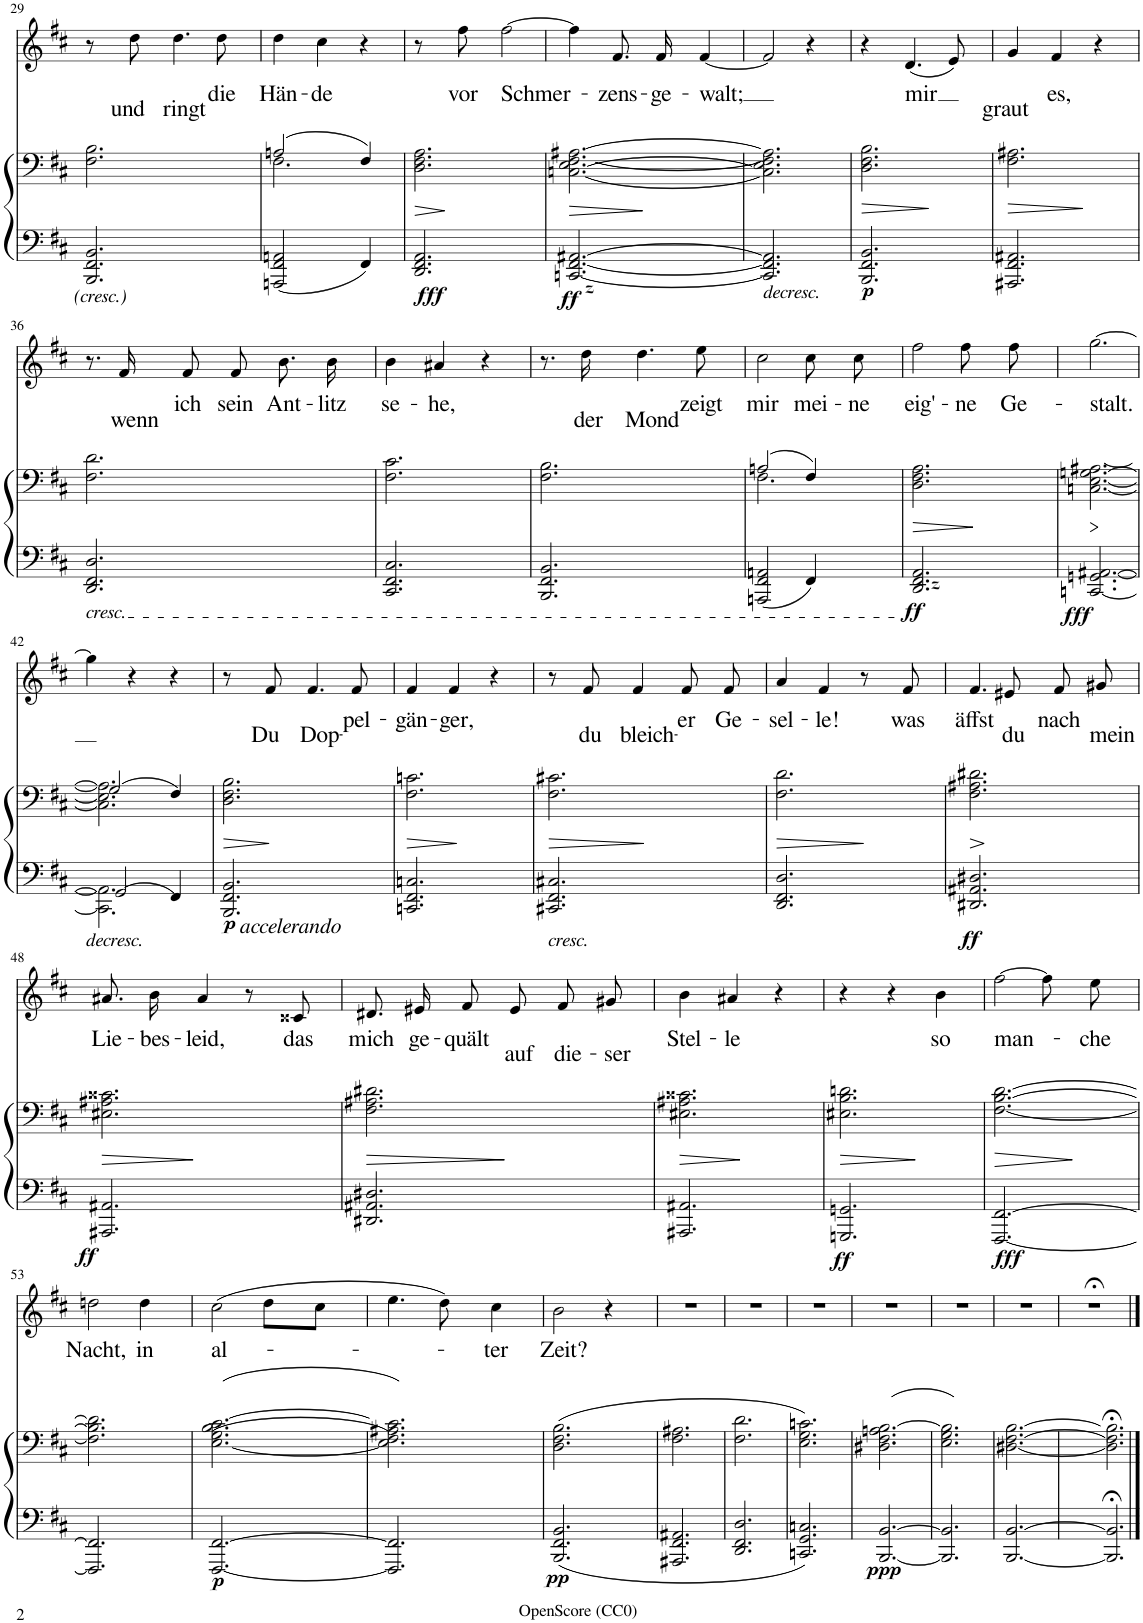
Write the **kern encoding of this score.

**kern	**kern	**dynam	**kern	**text
*part2	*part2	*part2	*part1	*part1
*staff3	*staff2	*staff2/3	*staff1	*staff1
*I"Piano	*	*	*I"Voice	*
*I'Pno	*	*	*	*
!!LO:PB:g=z
*clefF4	*clefF4	*	*clefG2	*
*k[f#c#]	*k[f#c#]	*	*k[f#c#]	*
*M3/4	*M3/4	*	*M3/4	*
=29	=29	=29	=29	=29
2.BBB/ 2.FF#/ 2.BB/	2.F#\ 2.B\	.	8r	.
!	!	!	!	!LO:LY:b
.	.	.	8dd\	und
!	!	!	!	!LO:LY:b
.	.	.	4.dd\	ringt
!	!	!	!	!LO:LY:b
.	.	.	8dd\	die
=30	=30	=30	=30	=30
*	*^	*	*	*
!	!	!	!	!	!LO:LY:b
2AAAn/ 2FF#/ 2AAn/	(2An/	2.F#\	.	4dd\	Hän-
!	!	!	!	!	!LO:LY:b
.	.	.	.	4cc#\	-de
4FF#/	4F#/)	.	.	4r	.
*	*v	*v	*	*	*
=31	=31	=31	=31	=31
!	!	!LO:HP:b	!	!
!	!	!LO:DY:n=1:b=2	!	!
2.DD/ 2.FF#/ 2.AA/	2.D\ 2.F#\ 2.A\	> fff	8r	.
!	!	!	!	!LO:LY:b
.	.	.	8ff#\	vor
!	!	!	!	!LO:LY:b
.	.	.	[2ff#\	Schmer-
.	.	]	.	.
=32	=32	=32	=32	=32
!	!	!LO:HP:b	!	!
!	!	!LO:DY:n=1:b=2	!	!
!	!	!LO:DY:n=2:b=2	!	!
[2.CCn/ [2.FF#/ [2.AA#X/	[2.Cn\ [2.E\ [2.F#\ [2.A#X\	> ff other-dynamics	4ff#\]	.
!	!	!	!	!LO:LY:b
.	.	.	8.f#/	zens-
!	!	!	!	!LO:LY:b
.	.	.	16f#/	-ge-
!	!	!	!	!LO:LY:b
.	.	.	[4f#/	-walt;
.	.	]	.	.
=33	=33	=33	=33	=33
!LO:TX:b:i:t=decresc.	!	!	!	!
2.CC/] 2.FF#/] 2.AA#/]	2.C\] 2.E\] 2.F#\] 2.A#\]	.	2f#/]	.
.	.	.	4r	.
=34	=34	=34	=34	=34
!	!	!LO:HP:b	!	!
!	!	!LO:DY:n=1:b=2	!	!
2.BBB/ 2.FF#/ 2.BB/	2.D\ 2.F#\ 2.B\	> p	4r	.
!	!	!	!	!LO:LY:b
.	.	.	(4.d/	mir
.	.	.	8e/)	.
.	.	]	.	.
=35	=35	=35	=35	=35
!	!	!LO:HP:b	!	!LO:LY:b
2.AAA#X/ 2.FF#/ 2.AA#X/	2.F#\ 2.A#X\	>	4g/	graut
!	!	!	!	!LO:LY:b
.	.	.	4f#/	es,
.	.	.	4r	.
.	.	]	.	.
!!LO:LB:g=z
=36	=36	=36	=36	=36
!LO:TX:b:i:t=cresc.	!	!	!	!
2.DD/ 2.FF#/ 2.D/	2.F#\ 2.d\	.	8.r	.
!	!	!	!	!LO:LY:b
.	.	.	16f#/	wenn
!	!	!	!	!LO:LY:b
.	.	.	8f#/	ich
!	!	!	!	!LO:LY:b
.	.	.	8f#/	sein
!	!	!	!	!LO:LY:b
.	.	.	8.b\	Ant-
!	!	!	!	!LO:LY:b
.	.	.	16b\	-litz
=37	=37	=37	=37	=37
!	!	!	!	!LO:LY:b
2.CC#/ 2.FF#/ 2.C#/	2.F#\ 2.c#\	.	4b\	se-
!	!	!	!	!LO:LY:b
.	.	.	4a#X/	-he,
.	.	.	4r	.
=38	=38	=38	=38	=38
2.BBB/ 2.FF#/ 2.BB/	2.F#\ 2.B\	.	8.r	.
!	!	!	!	!LO:LY:b
.	.	.	16dd\	der
!	!	!	!	!LO:LY:b
.	.	.	4.dd\	Mond
!	!	!	!	!LO:LY:b
.	.	.	8ee\	zeigt
=39	=39	=39	=39	=39
*	*^	*	*	*
!	!	!	!	!	!LO:LY:b
2AAAn/ 2FF#/ 2AAn/	(2An/	2.F#\	.	2cc#\	mir
!	!	!	!	!	!LO:LY:b
4FF#/	4F#/)	.	.	8cc#\	mei-
!	!	!	!	!	!LO:LY:b
.	.	.	.	8cc#\	-ne
*	*v	*v	*	*	*
=40	=40	=40	=40	=40
!	!	!LO:HP:b	!	!LO:LY:b
!	!	!LO:DY:n=1:b=2	!	!
!	!	!LO:DY:n=2:b=2	!	!
2.DD/ 2.FF#/ 2.AA/	2.D\ 2.F#\ 2.A\	> ff other-dynamics	2ff#\	eig'-
!	!	!	!	!LO:LY:b
.	.	.	8ff#\	-ne
!	!	!	!	!LO:LY:b
.	.	.	8ff#\	Ge-
.	.	]	.	.
=41	=41	=41	=41	=41
!	!	!LO:HP:b	!	!LO:LY:b
!	!	!LO:DY:n=1:b=2	!	!
[2.CCn/ [2.GGn/ [2.AA#X/	[2.Cn\ [2.E\ [2.Gn\ [2.A#X\	> fff	[2.gg\	-stalt.
.	.	]	.	.
!!LO:LB:g=z
=42	=42	=42	=42	=42
*^	*^	*	*	*
!LO:TX:b:i:t=decresc.	!	!	!	!	!	!
2GG/]	2.CC\] 2.AA#\]	(2G/]	2.C\] 2.E\] 2.A#\]	.	4gg\]	.
.	.	.	.	.	4r	.
4FF#/	.	4F#/)	.	.	4r	.
*v	*v	*	*	*	*	*
*	*v	*v	*	*	*
=43	=43	=43	=43	=43
!LO:TX:b:i:t=accelerando	!	!	!	!
!	!	!LO:HP:b	!	!
!	!	!LO:DY:n=1:b=2	!	!
2.BBB/ 2.FF#/ 2.BB/	2.D\ 2.F#\ 2.B\	> p	8r	.
!	!	!	!	!LO:LY:b
.	.	.	8f#/	Du
!	!	!	!	!LO:LY:b
.	.	.	4.f#/	Dop-
!	!	!	!	!LO:LY:b
.	.	.	8f#/	-pel-
.	.	]	.	.
=44	=44	=44	=44	=44
!	!	!LO:HP:b	!	!LO:LY:b
2.CCn/ 2.FF#/ 2.Cn/	2.F#\ 2.cn\	>	4f#/	-gän-
!	!	!	!	!LO:LY:b
.	.	.	4f#/	-ger,
.	.	.	4r	.
.	.	]	.	.
=45	=45	=45	=45	=45
!LO:TX:b:i:t=cresc.	!	!	!	!
!	!	!LO:HP:b	!	!
2.CC#X/ 2.FF#/ 2.C#X/	2.F#\ 2.c#X\	>	8r	.
!	!	!	!	!LO:LY:b
.	.	.	8f#/	du
!	!	!	!	!LO:LY:b
.	.	.	4f#/	bleich-
!	!	!	!	!LO:LY:b
.	.	.	8f#/	-er
!	!	!	!	!LO:LY:b
.	.	.	8f#/	Ge-
.	.	]	.	.
=46	=46	=46	=46	=46
!	!	!LO:HP:b	!	!LO:LY:b
2.DD/ 2.FF#/ 2.D/	2.F#\ 2.d\	>	4a/	-sel-
!	!	!	!	!LO:LY:b
.	.	.	4f#/	-le!
.	.	.	8r	.
!	!	!	!	!LO:LY:b
.	.	.	8f#/	was
.	.	]	.	.
=47	=47	=47	=47	=47
!	!	!LO:HP:b	!	!LO:LY:b
!	!	!LO:DY:n=1:b=2	!	!
2.DD#X/ 2.AA#X/ 2.D#X/	2.F#\ 2.A#X\ 2.d#X\	> ff	4.f#/	äffst
!	!	!	!	!LO:LY:b
.	.	.	8e#X/	du
!	!	!	!	!LO:LY:b
.	.	.	8f#/	nach
!	!	!	!	!LO:LY:b
.	.	.	8g#X/	mein
.	.	]	.	.
!!LO:LB:g=z
=48	=48	=48	=48	=48
!	!	!LO:HP:b	!	!LO:LY:b
!	!	!LO:DY:n=1:b=2	!	!
2.AAA#X/ 2.AA#X/	2.E#X\ 2.A#X\ 2.c##X\	> ff	8.a#X/	Lie-
!	!	!	!	!LO:LY:b
.	.	.	16b\	-bes-
!	!	!	!	!LO:LY:b
.	.	.	4a#/	-leid,
.	.	.	8r	.
!	!	!	!	!LO:LY:b
.	.	.	8c##X/	das
.	.	]	.	.
=49	=49	=49	=49	=49
!	!	!LO:HP:b	!	!LO:LY:b
2.DD#X/ 2.AA#X/ 2.D#X/	2.F#\ 2.A#X\ 2.d#X\	>	8.d#X/	mich
!	!	!	!	!LO:LY:b
.	.	.	16e#X/	ge-
!	!	!	!	!LO:LY:b
.	.	.	8f#/	-quält
!	!	!	!	!LO:LY:b
.	.	.	8e#/	auf
!	!	!	!	!LO:LY:b
.	.	.	8f#/	die-
!	!	!	!	!LO:LY:b
.	.	.	8g#X/	-ser
.	.	]	.	.
=50	=50	=50	=50	=50
!	!	!LO:HP:b	!	!LO:LY:b
2.AAA#X/ 2.AA#X/	2.E#X\ 2.A#X\ 2.c##X\	>	4b\	Stel-
!	!	!	!	!LO:LY:b
.	.	.	4a#X/	-le
.	.	.	4r	.
.	.	]	.	.
=51	=51	=51	=51	=51
!	!	!LO:HP:b	!	!
!	!	!LO:DY:n=1:b=2	!	!
2.GGGn/ 2.GGn/	2.E#X\ 2.B\ 2.dn\	> ff	4r	.
.	.	.	4r	.
!	!	!	!	!LO:LY:b
.	.	.	4b\	so
.	.	]	.	.
=52	=52	=52	=52	=52
!	!	!LO:HP:b	!	!LO:LY:b
!	!	!LO:DY:n=1:b=2	!	!
[2.FFF#/ [2.FF#/	[2.F#\ [2.B\ [2.d\	> fff	[2ff#\	man-
.	.	.	8ff#\]	.
!	!	!	!	!LO:LY:b
.	.	.	8ee\	che
.	.	]	.	.
!!LO:LB:g=z
=53	=53	=53	=53	=53
!	!	!	!	!LO:LY:b
2.FFF#/] 2.FF#/]	2.F#\] 2.B\] 2.d\]	.	2ddn\	Nacht,
!	!	!	!	!LO:LY:b
.	.	.	4dd\	in
=54	=54	=54	=54	=54
!	!	!LO:DY:b=2	!	!LO:LY:b
[2.FFF#/ [2.FF#/	(([2.E\ 2.G\ 2.B\ [2.c#\	p	(2cc#\	al-
.	.	.	8dd\L	.
.	.	.	8cc#\J	.
=55	=55	=55	=55	=55
2.FFF#/] 2.FF#/]	2.E\] 2.F#\ 2.A#X\ 2.c#\]))	.	4.ee\	.
.	.	.	8dd\)	.
!	!	!	!	!LO:LY:b
.	.	.	4cc#\	-ter
=56	=56	=56	=56	=56
!	!	!LO:DY:b=2	!	!LO:LY:b
2.BBB/ 2.FF#/ 2.BB/	(2.D\ 2.F#\ 2.B\	pp	2b\	Zeit?
.	.	.	4r	.
=57	=57	=57	=57	=57
2.AAA#X/ 2.FF#/ 2.AA#X/	2.F#\ 2.A#X\	.	2.r	.
=58	=58	=58	=58	=58
2.DD/ 2.FF#/ 2.D/	2.F#\ 2.d\	.	2.r	.
=59	=59	=59	=59	=59
2.CCn/ 2.GG/ 2.Cn/	2.E\ 2.G\ 2.cn\)	.	2.r	.
=60	=60	=60	=60	=60
!	!	!LO:DY:b=2	!	!
[2.BBB/ [2.BB/	(2.D#X\ 2.F#\ 2.An\ [2.B\	ppp	2.r	.
=61	=61	=61	=61	=61
2.BBB/] 2.BB/]	2.E\ 2.G\ 2.B\])	.	2.r	.
=62	=62	=62	=62	=62
[2.BBB/ [2.BB/	[2.D#X\ [2.F#\ [2.B\	.	2.r	.
=63	=63	=63	=63	=63
2.BBB/];< 2.BB/];<	2.D#\];< 2.F#\];< 2.B\];<	.	2.r;<	.
==	==	==	==	==
*-	*-	*-	*-	*-
